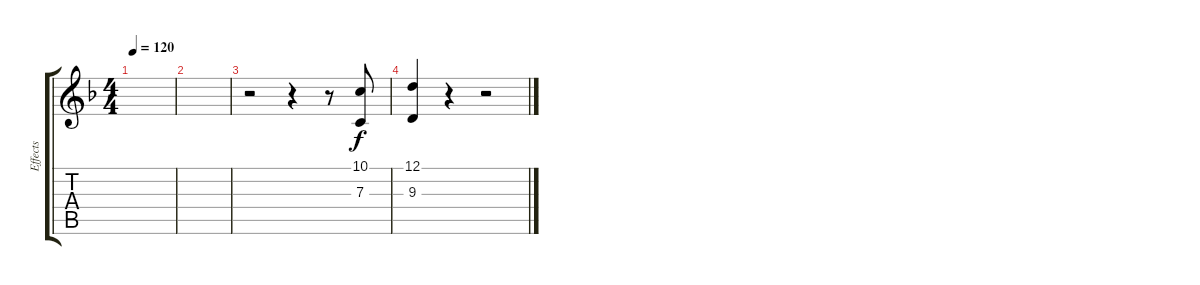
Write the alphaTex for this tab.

\track ("Effects" "Effects") {instrument orchestrahit}
\staff {score tabs}
\tuning (D4 A3 F3 C3 G2 D2) {hide}
\ts (4 4)
\tempo 120
\clef g2
\ks f
|
|
r.2 r.4 r.8 (10.1 7.3).8 |
(12.1 9.3).4 r.4 r.2
